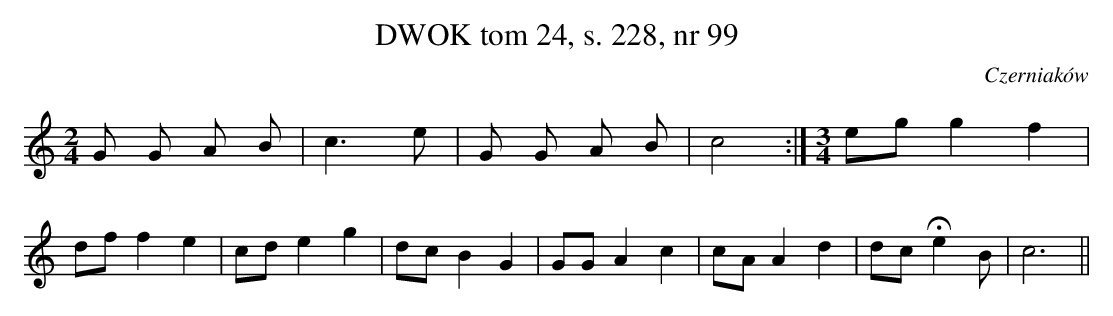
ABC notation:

X:1
T: DWOK tom 24, s. 228, nr 99
O: Czerniaków
L: 1/16
M: 2/4
K: C
G2 G2 A2 B2 | c6 e2 | G2 G2 A2 B2 | c8:|\
M:3/4
e2g2 g4 f4 |
d2f2 f4 e4 | c2d2 e4 g4 | d2c2 B4 G4 | G2G2 A4 c4 | c2A2 A4 d4 | d2c2 He4 B2 | c12||
